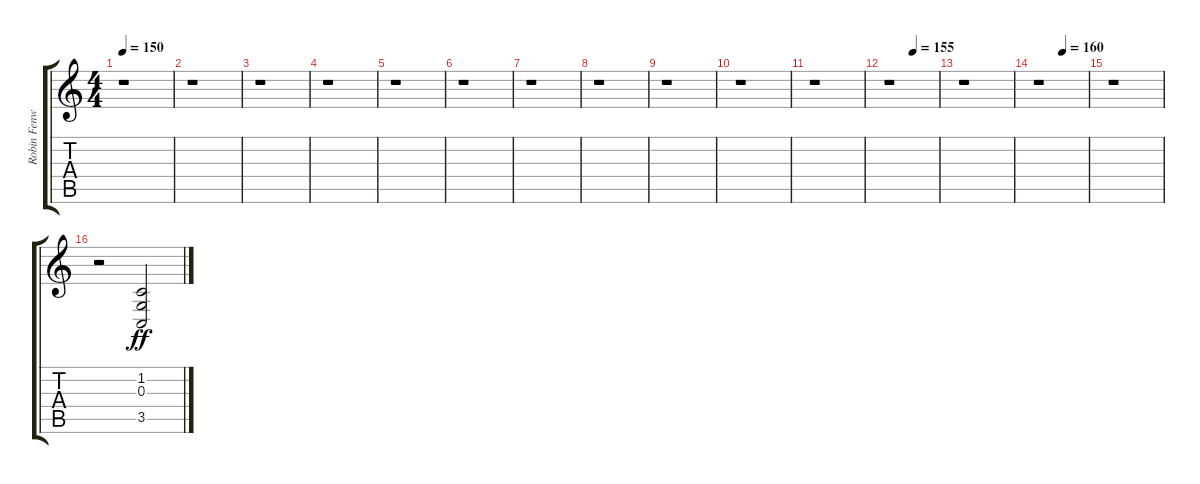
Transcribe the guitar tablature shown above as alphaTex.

\track ("Robin Fenwick" "Robin Fenw") {instrument synthstrings2}
\staff {score tabs}
\tuning (E4 B3 G3 D3 A2 E2) {hide}
\ts (4 4)
\tempo 150
\clef g2
\ks c
r.1{dy f} |
r.1 |
r.1 |
r.1 |
r.1 |
r.1 |
r.1 |
r.1 |
r.1 |
r.1 |
r.1 |
\tempo (155 0.5)
r.1 |
r.1 |
\tempo (160 0.5)
r.1 |
r.1 |
r.2 (1.2 0.3 3.5).2{dy ff}
